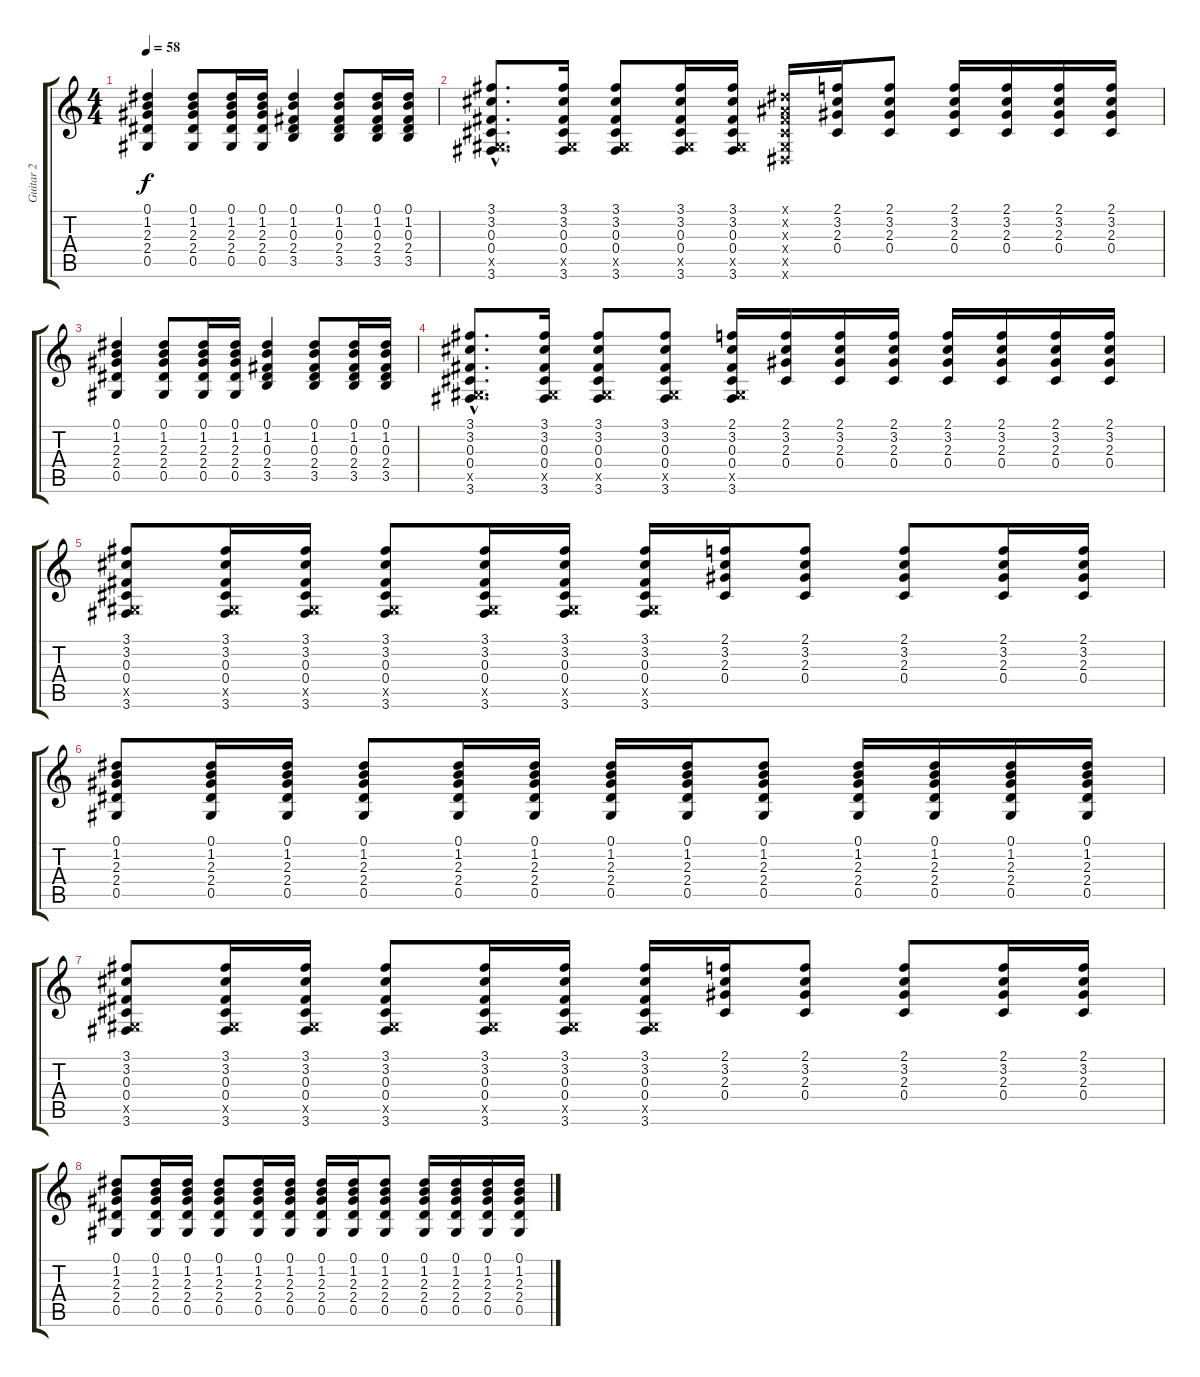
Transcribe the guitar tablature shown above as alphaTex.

\track ("Guitar 2" "Guitar 2") {instrument acousticguitarsteel}
\staff {score tabs}
\tuning (Eb4 Bb3 Gb3 Db3 Ab2 Eb2) {hide}
\ts (4 4)
\tempo 58
\clef g2
\ks c
(0.1 1.2 2.3 2.4 0.5).4{dy f} (0.1 1.2 2.3 2.4 0.5).8 (0.1 1.2 2.3 2.4 0.5).16 (0.1 1.2 2.3 2.4 0.5).16 (0.1 1.2 0.3 2.4 3.5).4 (0.1 1.2 0.3 2.4 3.5).8 (0.1 1.2 0.3 2.4 3.5).16 (0.1 1.2 0.3 2.4 3.5).16 |
(3.1{hac} 3.2{hac} 0.3{hac} 0.4{hac} 0.5{hac x} 3.6{hac}).8{d} (3.1 3.2 0.3 0.4 0.5{x} 3.6).16 (3.1 3.2 0.3 0.4 0.5{x} 3.6).8 (3.1 3.2 0.3 0.4 0.5{x} 3.6).16 (3.1 3.2 0.3 0.4 0.5{x} 3.6).16 (0.1{x} 0.2{x} 0.3{x} 0.4{x} 0.5{x} 0.6{x}).16 (2.1 3.2 2.3 0.4).16 (2.1 3.2 2.3 0.4).8 (2.1 3.2 2.3 0.4).16 (2.1 3.2 2.3 0.4).16 (2.1 3.2 2.3 0.4).16 (2.1 3.2 2.3 0.4).16 |
(0.1 1.2 2.3 2.4 0.5).4 (0.1 1.2 2.3 2.4 0.5).8 (0.1 1.2 2.3 2.4 0.5).16 (0.1 1.2 2.3 2.4 0.5).16 (0.1 1.2 0.3 2.4 3.5).4 (0.1 1.2 0.3 2.4 3.5).8 (0.1 1.2 0.3 2.4 3.5).16 (0.1 1.2 0.3 2.4 3.5).16 |
(3.1{hac} 3.2{hac} 0.3{hac} 0.4{hac} 0.5{hac x} 3.6{hac}).8{d} (3.1 3.2 0.3 0.4 0.5{x} 3.6).16 (3.1 3.2 0.3 0.4 0.5{x} 3.6).8 (3.1 3.2 0.3 0.4 0.5{x} 3.6).8 (2.1 3.2 0.3 0.4 0.5{x} 3.6).16 (2.1 3.2 2.3 0.4).16 (2.1 3.2 2.3 0.4).16 (2.1 3.2 2.3 0.4).16 (2.1 3.2 2.3 0.4).16 (2.1 3.2 2.3 0.4).16 (2.1 3.2 2.3 0.4).16 (2.1 3.2 2.3 0.4).16 |
(3.1 3.2 0.3 0.4 0.5{x} 3.6).8 (3.1 3.2 0.3 0.4 0.5{x} 3.6).16 (3.1 3.2 0.3 0.4 0.5{x} 3.6).16 (3.1 3.2 0.3 0.4 0.5{x} 3.6).8 (3.1 3.2 0.3 0.4 0.5{x} 3.6).16 (3.1 3.2 0.3 0.4 0.5{x} 3.6).16 (3.1 3.2 0.3 0.4 0.5{x} 3.6).16 (2.1 3.2 2.3 0.4).16 (2.1 3.2 2.3 0.4).8 (2.1 3.2 2.3 0.4).8 (2.1 3.2 2.3 0.4).16 (2.1 3.2 2.3 0.4).16 |
(0.1 1.2 2.3 2.4 0.5).8 (0.1 1.2 2.3 2.4 0.5).16 (0.1 1.2 2.3 2.4 0.5).16 (0.1 1.2 2.3 2.4 0.5).8 (0.1 1.2 2.3 2.4 0.5).16 (0.1 1.2 2.3 2.4 0.5).16 (0.1 1.2 2.3 2.4 0.5).16 (0.1 1.2 2.3 2.4 0.5).16 (0.1 1.2 2.3 2.4 0.5).8 (0.1 1.2 2.3 2.4 0.5).16 (0.1 1.2 2.3 2.4 0.5).16 (0.1 1.2 2.3 2.4 0.5).16 (0.1 1.2 2.3 2.4 0.5).16 |
(3.1 3.2 0.3 0.4 0.5{x} 3.6).8 (3.1 3.2 0.3 0.4 0.5{x} 3.6).16 (3.1 3.2 0.3 0.4 0.5{x} 3.6).16 (3.1 3.2 0.3 0.4 0.5{x} 3.6).8 (3.1 3.2 0.3 0.4 0.5{x} 3.6).16 (3.1 3.2 0.3 0.4 0.5{x} 3.6).16 (3.1 3.2 0.3 0.4 0.5{x} 3.6).16 (2.1 3.2 2.3 0.4).16 (2.1 3.2 2.3 0.4).8 (2.1 3.2 2.3 0.4).8 (2.1 3.2 2.3 0.4).16 (2.1 3.2 2.3 0.4).16 |
(0.1 1.2 2.3 2.4 0.5).8 (0.1 1.2 2.3 2.4 0.5).16 (0.1 1.2 2.3 2.4 0.5).16 (0.1 1.2 2.3 2.4 0.5).8 (0.1 1.2 2.3 2.4 0.5).16 (0.1 1.2 2.3 2.4 0.5).16 (0.1 1.2 2.3 2.4 0.5).16 (0.1 1.2 2.3 2.4 0.5).16 (0.1 1.2 2.3 2.4 0.5).8 (0.1 1.2 2.3 2.4 0.5).16 (0.1 1.2 2.3 2.4 0.5).16 (0.1 1.2 2.3 2.4 0.5).16 (0.1 1.2 2.3 2.4 0.5).16
